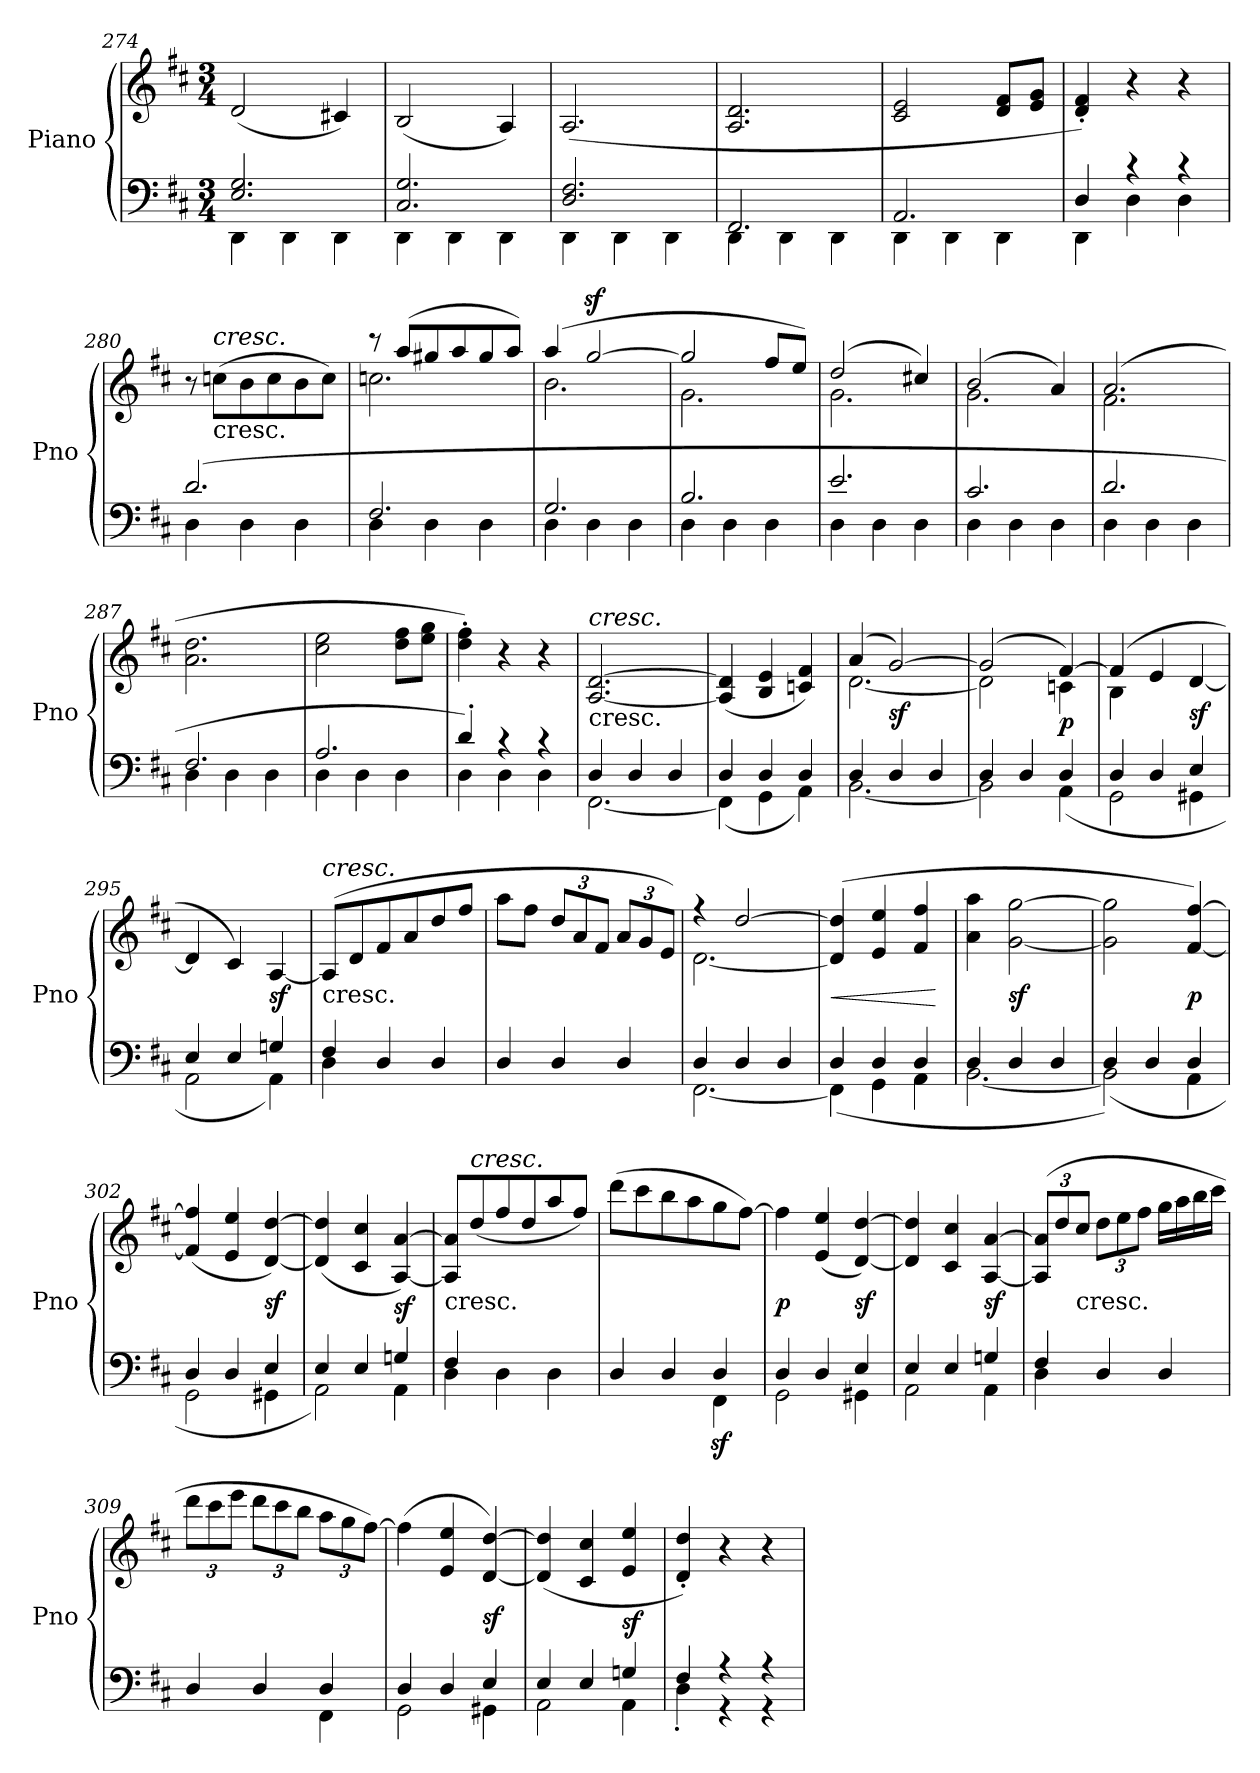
**kern	**kern	**dynam
*part1	*part1	*part1
*staff2	*staff1	*staff1/2
*I"Piano	*	*
*I'Pno	*	*
*clefF4	*clefG2	*
*k[f#c#]	*k[f#c#]	*
*D:	*D:	*
*M3/4	*M3/4	*
=274	=274	=274
*^	*	*
2.E 2.G	4DD	(2d	.
.	4DD	.	.
.	4DD	4c#X)	.
=275	=275	=275	=275
2.C# 2.G	4DD	(2B	.
.	4DD	.	.
.	4DD	4A)	.
=276	=276	=276	=276
2.D 2.F#	4DD	(2.A	.
.	4DD	.	.
.	4DD	.	.
=277	=277	=277	=277
2.FF#	4DD	2.A 2.d	.
.	4DD	.	.
.	4DD	.	.
=278	=278	=278	=278
2.AA	4DD	2c# 2e	.
.	4DD	.	.
.	4DD	8d 8f#L	.
.	.	8e 8gJ	.
=279	=279	=279	=279
4D	4DD	4d' 4f#')	.
4r	4D	4r	.
4r	4D	4r	.
=280	=280	=280	=280
(2.d	4D	8r	.
!	!	!LO:TX:c:t=cresc.	!
!	!	!LO:TX:a:i:t=cresc.	!
.	.	(8ccnL	.
.	4D	8b	.
.	.	8cc	.
.	4D	8b	.
.	.	8ccJ)	.
=281	=281	=281	=281
*	*	*^	*
2.F#	4D	8rccc	2.ccn	.
.	.	(8aaL	.	.
.	4D	8gg#X	.	.
.	.	8aa	.	.
.	4D	8gg#	.	.
.	.	8aaJ)	.	.
=282	=282	=282	=282	=282
2.G	4D	(4aa	2.b	.
.	4D	[2ggz>	.	.
.	4D	.	.	.
=283	=283	=283	=283	=283
2.B	4D	2gg]	2.g	.
.	4D	.	.	.
.	4D	8ff#L	.	.
.	.	8eeJ)	.	.
=284	=284	=284	=284	=284
2.e	4D	(2dd	2.g	.
.	4D	.	.	.
.	4D	4cc#X)	.	.
=285	=285	=285	=285	=285
2.c#	4D	(2b	2.g	.
.	4D	.	.	.
.	4D	4a)	.	.
=286	=286	=286	=286	=286
2.d	4D	(2.a	2.f#	.
.	4D	.	.	.
.	4D	.	.	.
*	*	*v	*v	*
=287	=287	=287	=287
2.F#	4D	2.a 2.dd	.
.	4D	.	.
.	4D	.	.
=288	=288	=288	=288
2.A	4D	2cc# 2ee	.
.	4D	.	.
.	4D	8dd 8ff#L	.
.	.	8ee 8ggJ	.
=289	=289	=289	=289
4d')	4D	4dd' 4ff#')	.
4rc	4D	4r	.
4rc	4D	4r	.
=290	=290	=290	=290
!	!	!LO:TX:c:t=cresc.	!
!	!	!LO:TX:a:i:t=cresc.	!
4D	[2.FF#	[2.A [2.d	.
4D	.	.	.
4D	.	.	.
=291	=291	=291	=291
4D	(4FF#]	(>4A] 4d]	.
4D	4GG	4B 4e	.
4D	4AA)	4cn 4f#)	.
=292	=292	=292	=292
*	*	*^	*
4D	[2.BB	(4a	[2.d	.
4D	.	[2g)	.	sf
4D	.	.	.	.
=293	=293	=293	=293	=293
4D	2BB]	(2g]	2d]	.
4D	.	.	.	.
4D	(4AA	[4f#)	4cn	p
=294	=294	=294	=294	=294
4D	2GG	(4f#]	4B	.
4D	.	4e	2ryy	.
4E	4GG#X	[4d	.	sf
*	*	*v	*v	*
=295	=295	=295	=295
4E	2AA	4d]	.
4E	.	4c#)	.
4Gn	4AA)	[4A	sf
=296	=296	=296	=296
!	!	!LO:TX:c:t=cresc.	!
!	!	!LO:TX:a:i:t=cresc.	!
4F#	4D	(<8AL]	.
.	.	8d	.
4D/	2ryy	8f#	.
.	.	8a	.
4D/	.	8dd	.
.	.	8ff#J	.
*v	*v	*	*
=297	=297	=297
4D/	8aaL	.
.	8ff#J	.
4D/	12ddL	.
.	12a	.
.	12f#J	.
4D/	12aL	.
.	12g	.
.	12eJ)	.
=298	=298	=298
*^	*^	*
4D	[2.FF#	4rff	[2.d	.
4D	.	[2dd	.	.
4D	.	.	.	.
*	*	*v	*v	*
=299	=299	=299	=299
4D	(4FF#]	(4d] 4dd]	<
4D	4GG	4e 4ee	.
4D	4AA	4f#/ 4ff#/	.
*v	*v	*	*
.	.	[
=300	=300	=300
*^	*	*
4D	[2.BB	4a 4aa	.
4D	.	[2g [2gg	sf
4D	.	.	.
=301	=301	=301	=301
4D	(2BB])	2g] 2gg]	.
4D	.	.	.
4D	4AA	[4f#/ [4ff#/)	p
=302	=302	=302	=302
4D	2GG	(4f#]/ 4ff#]/	.
4D	.	4e 4ee	.
4E	4GG#X	[4d [4dd)	sf
=303	=303	=303	=303
4E	2AA)	(>4d] 4dd]	.
4E	.	4c# 4cc#	.
4Gn	4AA	[4A [4a)	sf
=304	=304	=304	=304
!	!	!LO:TX:c:t=cresc.	!
4F#	4D	8A]/ 8a]/L	.
!	!	!LO:TX:a:i:t=cresc.	!
.	.	(8dd/	.
2ryy	4D	8ff#/	.
.	.	8dd/	.
.	4D	8aa/	.
.	.	8ff#/J)	.
=305	=305	=305	=305
4D/	2ryy	(8dddL	.
.	.	8ccc#	.
4D/	.	8bb	.
.	.	8aa	.
4D	4FF#z<	8gg	.
.	.	[8ff#J)	.
=306	=306	=306	=306
4D	2GG	4ff#]	p
4D	.	(4e 4ee	.
4E	4GG#X	[4d [4dd)	sf
=307	=307	=307	=307
4E	2AA	4d] 4dd]	.
4E	.	4c# 4cc#	.
4Gn	4AA	[4A [4a	sf
=308	=308	=308	=308
4F#	4D	(12A] 12a]L	.
.	.	12dd	.
!	!	!LO:TX:c:t=cresc.	!
.	.	12cc#J	.
4D/	2ryy	12ddL	.
.	.	12ee	.
.	.	12ff#J	.
4D/	.	16ggLL	.
.	.	16aa	.
.	.	16bb	.
.	.	16ccc#JJ	.
=309	=309	=309	=309
4D/	2ryy	12dddL	.
.	.	12ccc#	.
.	.	12eeeJ	.
4D/	.	12dddL	.
.	.	12ccc#	.
.	.	12bbJ	.
4D	4FF#	12aaL	.
.	.	12gg	.
.	.	[12ff#J)	.
=310	=310	=310	=310
4D	2GG	(4ff#]	.
4D	.	4e 4ee	.
4E	4GG#X	[4d [4dd)	sf
=311	=311	=311	=311
4E	2AA	(>4d] 4dd]	.
4E	.	4c# 4cc#	.
4Gn	4AA	4e 4ee	sf
=312	=312	=312	=312
4F#	4D'	4d'> 4dd'>)	.
4r	4r	4r	.
4r	4r	4r	.
*v	*v	*	*
=	=	=
*-	*-	*-
